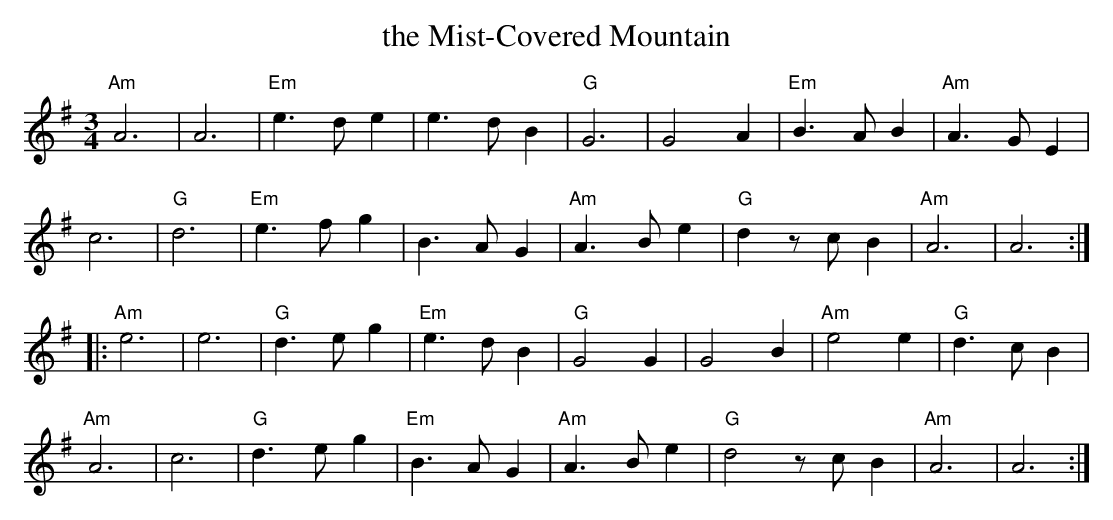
X:1
T: the Mist-Covered Mountain
M: 3/4
L: 1/8
K: ADor
"Am" A6 | A6 |"Em"e3d e2|e3d B2|\
"G"G6|G4 A2|"Em"B3 AB2|"Am"A3 G E2|
c6|"G" d6|"Em"e3f g2|B3A G2|\
"Am"A3Be2|"G"d2zcB2|"Am"A6|A6::
"Am"e6|e6|"G"d3e g2|"Em"e3d B2|\
"G"G4 G2|G4 B2|"Am"e4 e2|"G"d3c B2|
"Am"A6|c6|"G"d3e g2|"Em"B3A G2|\
"Am"A3Be2|"G"d4z cB2|"Am"A6|A6:|
